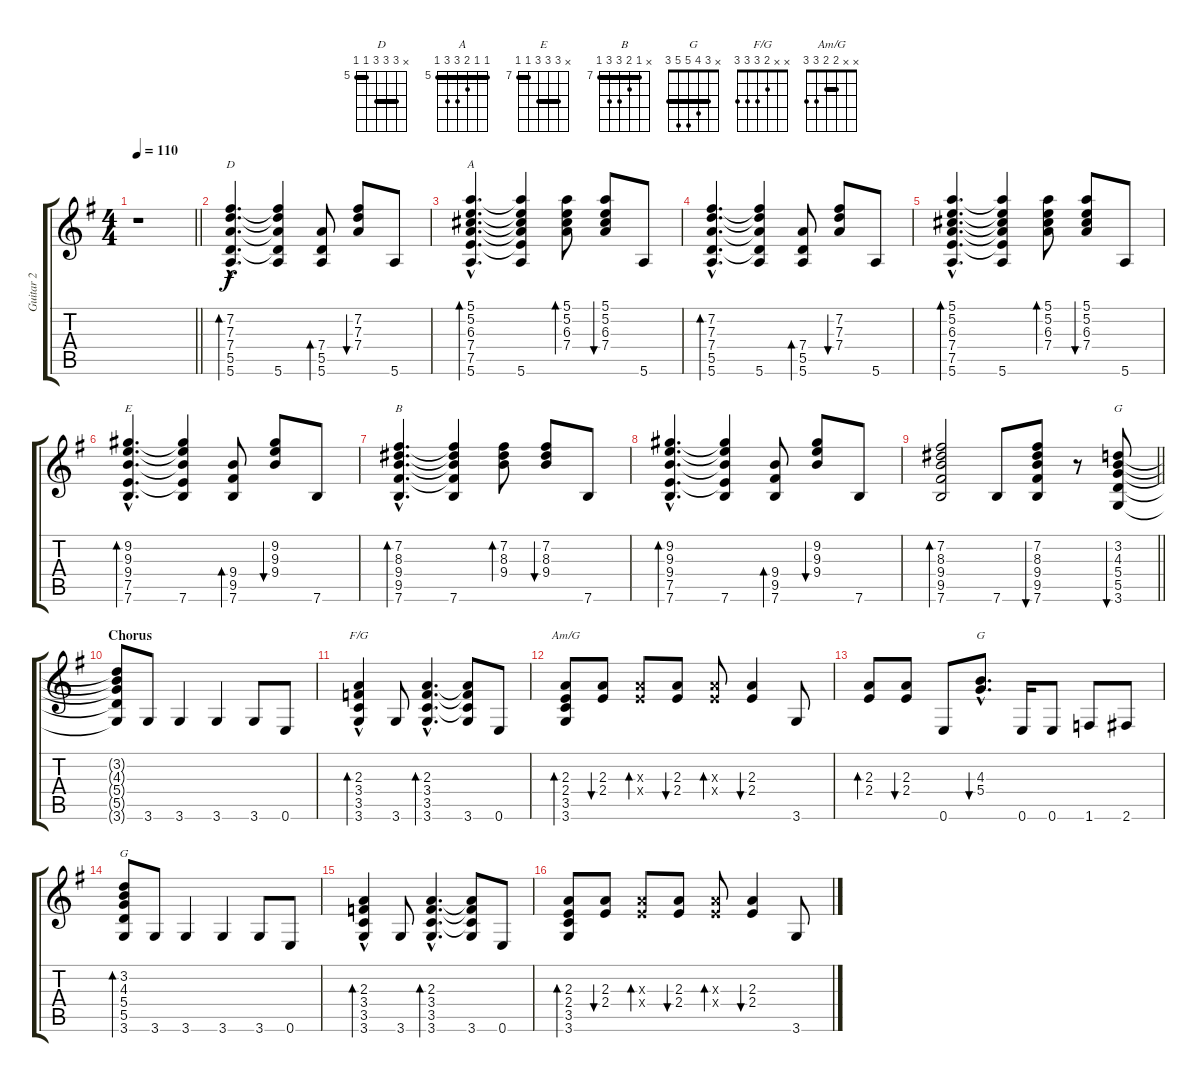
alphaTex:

\track ("Guitar 2" "Guitar 2") {instrument overdrivenguitar}
\staff {score tabs}
\tuning (E4 B3 G3 D3 A2 E2) {hide}
\chord ("D" x 7 7 7 5 5) {firstfret 5 barre (5 7)}
\chord ("A" 5 5 6 7 7 5) {firstfret 5 barre 5}
\chord ("E" x 9 9 9 7 7) {firstfret 7 barre (7 9)}
\chord ("B" x 7 8 9 9 7) {firstfret 7 barre 7}
\chord ("G" 3 3 4 5 5 3) {barre 3}
\chord ("F/G" x x 2 3 3 3)
\chord ("Am/G" x x 2 2 3 3) {barre 2}
\chord ("G" x x 4 5 x 3)
\chord ("G" x 3 4 5 5 3) {barre 3}
\ts (4 4)
\tempo 110
\clef g2
\barLineRight lightlight
\ks g
r.1{dy f} |
(7.2{hac} 7.3{hac} 7.4{hac} 5.5{hac} 5.6{hac}).4{d bd 30 ch "D"} (7.2{t} 7.3{t} 7.4{t} 5.5{t} 5.6).4 (7.4 5.5 5.6).8{bd 30} (7.2 7.3 7.4).8{bu 30} 5.6.8 |
(5.1{hac} 5.2{hac} 6.3{hac} 7.4{hac} 7.5{hac} 5.6{hac}).4{d bd 30 ch "A"} (5.1{t} 5.2{t} 6.3{t} 7.4{t} 7.5{t} 5.6).4 (5.1 5.2 6.3 7.4).8{bd 30} (5.1 5.2 6.3 7.4).8{bu 30} 5.6.8 |
(7.2{hac} 7.3{hac} 7.4{hac} 5.5{hac} 5.6{hac}).4{d bd 30} (7.2{t} 7.3{t} 7.4{t} 5.5{t} 5.6).4 (7.4 5.5 5.6).8{bd 30} (7.2 7.3 7.4).8{bu 30} 5.6.8 |
(5.1{hac} 5.2{hac} 6.3{hac} 7.4{hac} 7.5{hac} 5.6{hac}).4{d bd 30} (5.1{t} 5.2{t} 6.3{t} 7.4{t} 7.5{t} 5.6).4 (5.1 5.2 6.3 7.4).8{bd 30} (5.1 5.2 6.3 7.4).8{bu 30} 5.6.8 |
(9.2{hac} 9.3{hac} 9.4{hac} 7.5{hac} 7.6{hac}).4{d bd 30 ch "E"} (9.2{t} 9.3{t} 9.4{t} 7.5{t} 7.6).4 (9.4 9.5 7.6).8{bd 30} (9.2 9.3 9.4).8{bu 30} 7.6.8 |
(7.2{hac} 8.3{hac} 9.4{hac} 9.5{hac} 7.6{hac}).4{d bd 30 ch "B"} (7.2{t} 8.3{t} 9.4{t} 9.5{t} 7.6).4 (7.2 8.3 9.4).8{bd 30} (7.2 8.3 9.4).8{bu 30} 7.6.8 |
(9.2{hac} 9.3{hac} 9.4{hac} 7.5{hac} 7.6{hac}).4{d bd 30} (9.2{t} 9.3{t} 9.4{t} 7.5{t} 7.6).4 (9.4 9.5 7.6).8{bd 30} (9.2 9.3 9.4).8{bu 30} 7.6.8 |
\barLineRight lightlight
(7.2 8.3 9.4 9.5 7.6).2{bd 30} 7.6.8 (7.2 8.3 9.4 9.5 7.6).8{bu 30} r.8 (3.2 4.3 5.4 5.5 3.6).8{bu 30 ch "G"} |
\section ("" "Chorus")
(3.2{t} 4.3{t} 5.4{t} 5.5{t} 3.6{t}).8 3.6.8 3.6.4 3.6.4 3.6.8 0.6.8 |
(2.3{hac} 3.4{hac} 3.5{hac} 3.6).4{bd 30 ch "F/G"} 3.6.8 (2.3 3.4 3.5 3.6{hac}).4{d bd 30} (2.3{t} 3.4{t} 3.5{t} 3.6).8 0.6.8 |
(2.3 2.4 3.5 3.6).8{bd 30 ch "Am/G"} (2.3 2.4).8{bu 30} (2.3{x} 2.4{x}).8{bd 30} (2.3 2.4).8{bu 30} (2.3{x} 2.4{x}).8{bd 30} (2.3 2.4).4{bu 30} 3.6.8 |
(2.3 2.4).8{bd 30} (2.3 2.4).8{bu 60} 0.6.8 (4.3{hac} 5.4{hac}).8{d bu 60 ch "G"} 0.6.16 0.6.8 1.6.8 2.6.8 |
(3.2 4.3 5.4 5.5 3.6).8{bd 60 ch "G"} 3.6.8 3.6.4 3.6.4 3.6.8 0.6.8 |
(2.3{hac} 3.4{hac} 3.5{hac} 3.6).4{bd 30} 3.6.8 (2.3 3.4 3.5 3.6{hac}).4{d bd 30} (2.3{t} 3.4{t} 3.5{t} 3.6).8 0.6.8 |
(2.3 2.4 3.5 3.6).8{bd 30} (2.3 2.4).8{bu 30} (2.3{x} 2.4{x}).8{bd 30} (2.3 2.4).8{bu 30} (2.3{x} 2.4{x}).8{bd 30} (2.3 2.4).4{bu 30} 3.6.8
